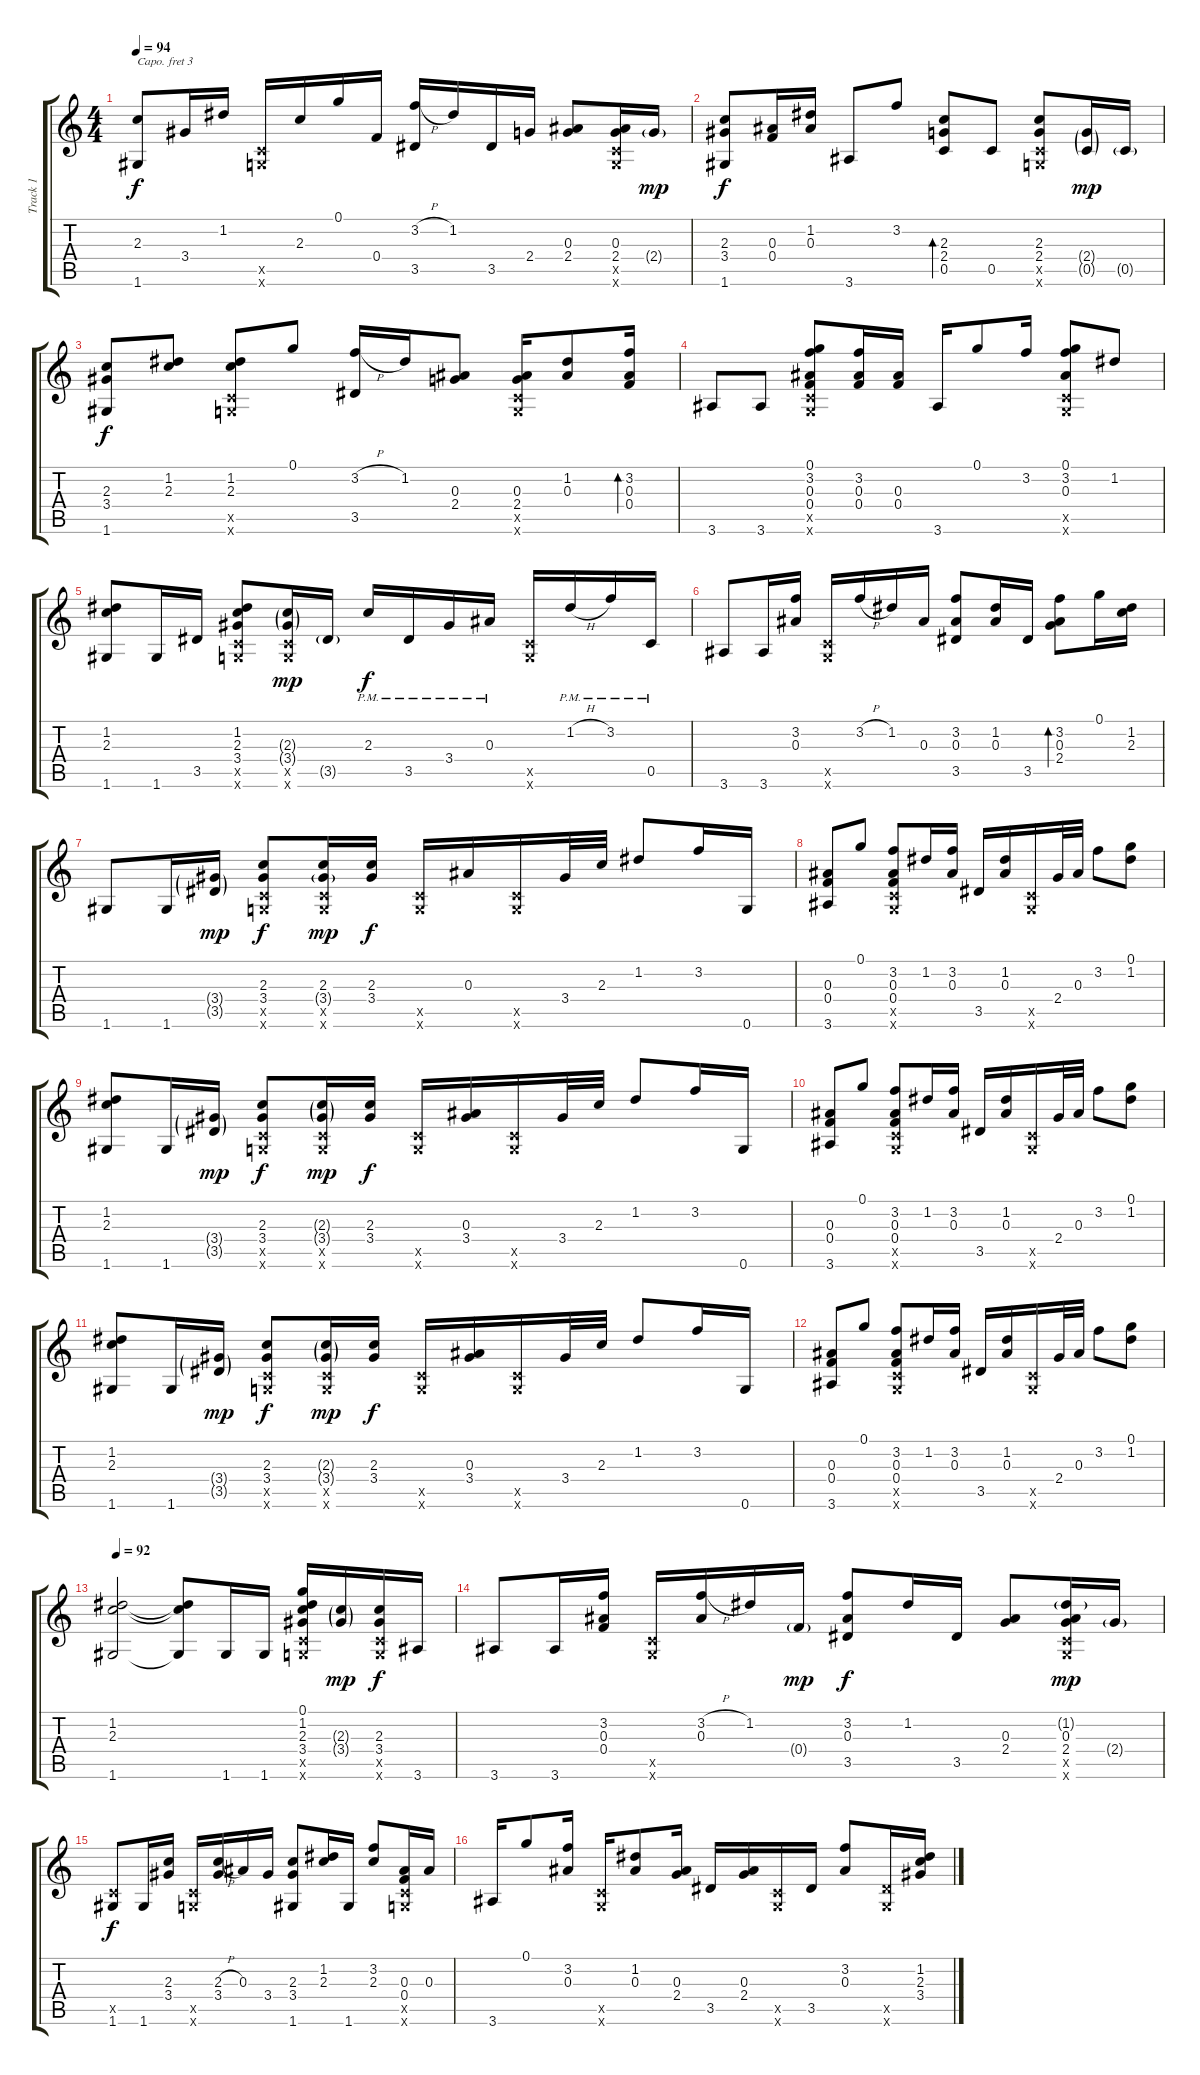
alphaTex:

\track ("Track 1" "Track 1") {instrument acousticguitarsteel}
\staff {score tabs}
\capo 3
\tuning (E4 B3 G3 D3 A2 E2) {hide}
\ts (4 4)
\tempo 94
\clef g2
\ks c
(2.3 1.6).8{dy f} 3.4.16 1.2.16 (0.5{x} 0.6{x}).16 2.3.16 0.1.16 0.4.16 (3.2{h} 3.5).16 1.2.16 3.5.16 2.4.16 (0.3 2.4).8 (0.3 2.4 0.5{x} 0.6{x}).16 2.4{g}.16{dy mp} |
(2.3 3.4 1.6).8{dy f} (0.3 0.4).16 (1.2 0.3).16 3.6.8 3.2.8 (2.3 2.4 0.5).8{bd 120} 0.5.8 (2.3 2.4 0.5{x} 0.6{x}).8 (2.4{g} 0.5{g}).16{dy mp} 0.5{g}.16 |
(2.3 3.4 1.6).8{dy f} (1.2 2.3).8 (1.2 2.3 0.5{x} 0.6{x}).8 0.1.8 (3.2{h} 3.5).16 1.2.16 (0.3 2.4).8 (0.3 2.4 0.5{x} 0.6{x}).16 (1.2 0.3).8 (3.2 0.3 0.4).16{bd 120} |
3.6.8 3.6.8 (0.1 3.2 0.3 0.4 0.5{x} 0.6{x}).8 (3.2 0.3 0.4).16 (0.3 0.4).16 3.6.16 0.1.8 3.2.16 (0.1 3.2 0.3 0.5{x} 0.6{x}).8 1.2.8 |
(1.2 2.3 1.6).8 1.6.16 3.5.16 (1.2 2.3 3.4 0.5{x} 0.6{x}).8 (2.3{g} 3.4{g} 0.5{x} 0.6{x}).16{dy mp} 3.5{g}.16 2.3{pm}.16{dy f} 3.5{pm}.16 3.4{pm}.16 0.3{pm}.16 (0.5{x} 0.6{x}).16 1.2{h pm}.16 3.2{pm}.16 0.5{pm}.16 |
3.6.8 3.6.16 (3.2 0.3).16 (0.5{x} 0.6{x}).16 3.2{h}.16 1.2.16 0.3.16 (3.2 0.3 3.5).8 (1.2 0.3).16 3.5.16 (3.2 0.3 2.4).8{bd 120} 0.1.16 (1.2 2.3).16 |
1.6.8 1.6.16 (3.4{g} 3.5{g}).16{dy mp} (2.3 3.4 0.5{x} 0.6{x}).8{dy f} (2.3 3.4{g} 0.5{x} 0.6{x}).16{dy mp} (2.3 3.4).16{dy f} (0.5{x} 0.6{x}).16 0.3.16 (0.5{x} 0.6{x}).16 3.4.32 2.3.32 1.2.8 3.2.16 0.6.16 |
(0.3 0.4 3.6).8 0.1.8 (3.2 0.3 0.4 0.5{x} 0.6{x}).8 1.2.16 (3.2 0.3).16 3.5.16 (1.2 0.3).16 (0.5{x} 0.6{x}).16 2.4.32 0.3.32 3.2.8 (0.1 1.2).8 |
(1.2 2.3 1.6).8 1.6.16 (3.4{g} 3.5{g}).16{dy mp} (2.3 3.4 0.5{x} 0.6{x}).8{dy f} (2.3{g} 3.4{g} 0.5{x} 0.6{x}).16{dy mp} (2.3 3.4).16{dy f} (0.5{x} 0.6{x}).16 (0.3 3.4).16 (0.5{x} 0.6{x}).16 3.4.32 2.3.32 1.2.8 3.2.16 0.6.16 |
(0.3 0.4 3.6).8 0.1.8 (3.2 0.3 0.4 0.5{x} 0.6{x}).8 1.2.16 (3.2 0.3).16 3.5.16 (1.2 0.3).16 (0.5{x} 0.6{x}).16 2.4.32 0.3.32 3.2.8 (0.1 1.2).8 |
(1.2 2.3 1.6).8 1.6.16 (3.4{g} 3.5{g}).16{dy mp} (2.3 3.4 0.5{x} 0.6{x}).8{dy f} (2.3{g} 3.4{g} 0.5{x} 0.6{x}).16{dy mp} (2.3 3.4).16{dy f} (0.5{x} 0.6{x}).16 (0.3 3.4).16 (0.5{x} 0.6{x}).16 3.4.32 2.3.32 1.2.8 3.2.16 0.6.16 |
(0.3 0.4 3.6).8 0.1.8 (3.2 0.3 0.4 0.5{x} 0.6{x}).8 1.2.16 (3.2 0.3).16 3.5.16 (1.2 0.3).16 (0.5{x} 0.6{x}).16 2.4.32 0.3.32 3.2.8 (0.1 1.2).8 |
\tempo 92
(1.2 2.3 1.6).2 (1.2{t} 2.3{t} 1.6{t}).8 1.6.16 1.6.16 (0.1 1.2 2.3 3.4 0.5{x} 0.6{x}).16 (2.3{g} 3.4{g}).16{dy mp} (2.3 3.4 0.5{x} 0.6{x}).16{dy f} 3.6.16 |
3.6.8 3.6.16 (3.2 0.3 0.4).16 (0.5{x} 0.6{x}).16 (3.2{h} 0.3).16 1.2.16 0.4{g}.16{dy mp} (3.2 0.3 3.5).8{dy f} 1.2.16 3.5.16 (0.3 2.4).8 (1.2{g} 0.3 2.4 0.5{x} 0.6{x}).16{dy mp} 2.4{g}.16 |
(0.5{x} 1.6).8{dy f} 1.6.16 (2.3 3.4).16 (0.5{x} 0.6{x}).16 (2.3{h} 3.4).16 0.3.16 3.4.16 (2.3 3.4 1.6).8 (1.2 2.3).16 1.6.16 (3.2 2.3).8 (0.3 0.4 0.5{x} 0.6{x}).16 0.3.16 |
3.6.16 0.1.8 (3.2 0.3).16 (0.5{x} 0.6{x}).16 (1.2 0.3).8 (0.3 2.4).16 3.5.16 (0.3 2.4).16 (0.5{x} 0.6{x}).16 3.5.16 (3.2 0.3).8 (3.5{x} 0.6{x}).16 (1.2 2.3 3.4).16
